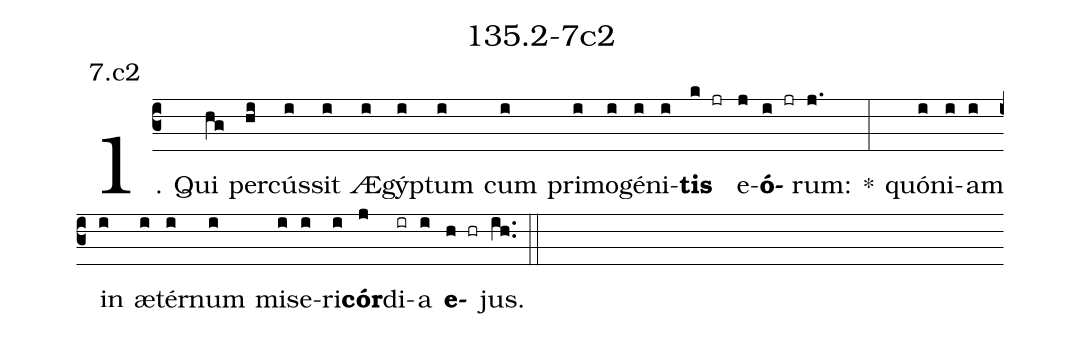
name: 135.2-7c2;
annotation: 7.c2;
%%
(c3)1. Qui(hg) per(hi)cús(i)sit(i) Æ(i)gýp(i)tum(i) cum(i) pri(i)mo(i)gé(i)ni(i)<b>tis</b>(k jr) e(j)<b>ó</b>(i jr)rum:(j.) *(:) quón(i)i(i)am(i) in(i) æ(i)tér(i)num(i) mi(i)se(i)ri(i)<b>cór</b>(j)di(ir)a(i) <b>e</b>(h hr)jus.(ih..) (::)
